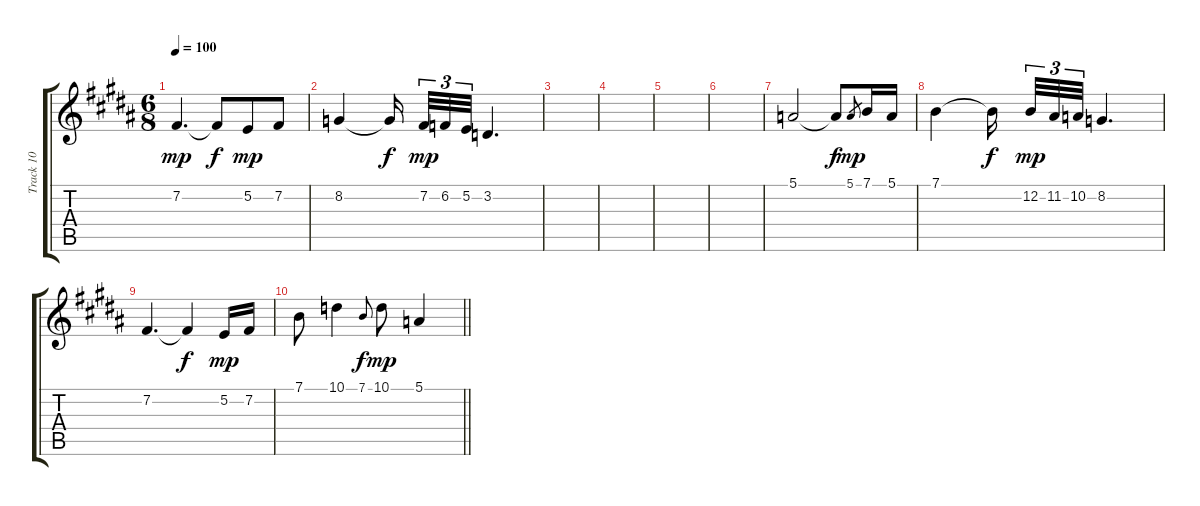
\track ("Track 10" "Track 10") {instrument flute}
\staff {score tabs}
\tuning (E4 B3 G3 D3 A2 E2) {hide}
\ts (6 8)
\tempo 100
\clef g2
\ks b
7.2.4{d dy mp} 7.2{t}.8{dy f} 5.2.8{dy mp} 7.2.8 |
8.2.4 8.2{t}.16{dy f beam splitsecondary} 7.2.32{tu (3 2) dy mp} 6.2.32{tu (3 2)} 5.2.32{tu (3 2)} 3.2.4{d} |
|
|
|
|
5.1.2 5.1{t}.8{dy f} 5.1.8{gr dy mp} 7.1.16 5.1.16 |
7.1.4 7.1{t}.16{dy f beam splitsecondary} 12.2.32{tu (3 2) dy mp} 11.2.32{tu (3 2)} 10.2.32{tu (3 2)} 8.2.4{d} |
7.2.4{d} 7.2{t}.4{dy f} 5.2.16{dy mp} 7.2.16 |
\barLineRight lightlight
7.1.8 10.1.4 7.1.8{gr onbeat dy f} 10.1.8{dy mp} 5.1.4
